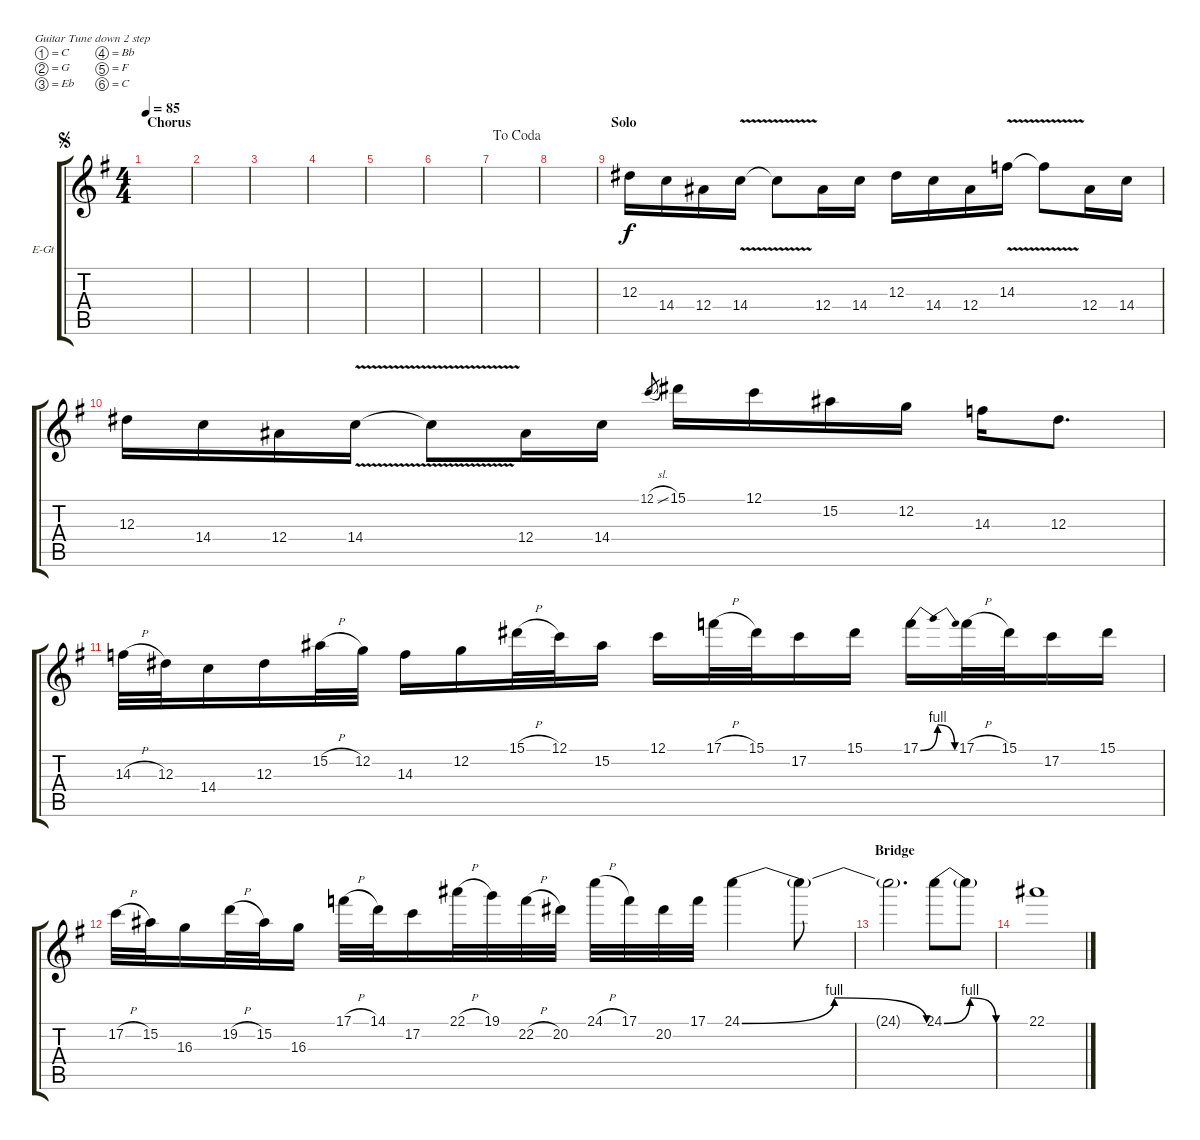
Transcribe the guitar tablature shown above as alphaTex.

\defaultSystemsLayout 4
\bracketExtendMode groupsimilarinstruments
\firstSystemTrackNameOrientation horizontal
\otherSystemsTrackNameOrientation horizontal
\track ("Guitar 5(solo)" "E-Gt") {instrument distortionguitar}
\staff {score tabs}
\tuning (C4 G3 Eb3 Bb2 F2 C2)
\ts (4 4)
\section ("" "Chorus")
\jump segno
\tempo 85
\clef g2
\ks g
|
|
|
|
|
|
\jump dacoda
|
|
\section ("" "Solo")
12.3.16 14.4.16 12.4.16 14.4{v}.16 14.4{v t}.8 12.4.16 14.4.16 12.3.16 14.4.16 12.4.16 14.3{v}.16 14.3{v t}.8 12.4.16 14.4.16 |
12.3.16 14.4.16 12.4.16 14.4{v}.16 14.4{v t}.8 12.4.16 14.4.16 12.1{sl}.8{gr} 15.1.16 12.1.16 15.2.16 12.2.16 14.3.16 12.3.8{d} |
14.3{h}.32 12.3.32 14.4.16 12.3.16 15.2{h}.32 12.2.32 14.3.16 12.2.16 15.1{h}.32 12.1.32 15.2.16 12.1.16 17.1{h}.32 15.1.32 17.2.16 15.1.16 17.1{be (bendrelease 0 0 10.2 4 20.4 4 30 0)}.16 17.1{h}.32 15.1.32 17.2.16 15.1.16 |
17.2{h}.32 15.2.32 16.3.16 19.2{h}.32 15.2.32 16.3.16 17.1{h}.32 14.1.32 17.2.16 22.1{h}.32 19.1.32 22.2{h}.32 20.2.32 24.1{h}.32 17.1.32 20.2.32 17.1.32 24.1{be (bendrelease 0 0 10.2 4 20.4 4 30 0)}.4 24.1{t}.8 |
\section ("" "Bridge")
24.1{t}.2{d} 24.1{be (bendrelease 0 0 10.2 4 20.4 4 30 0)}.8 24.1{t}.8 |
22.1.1
